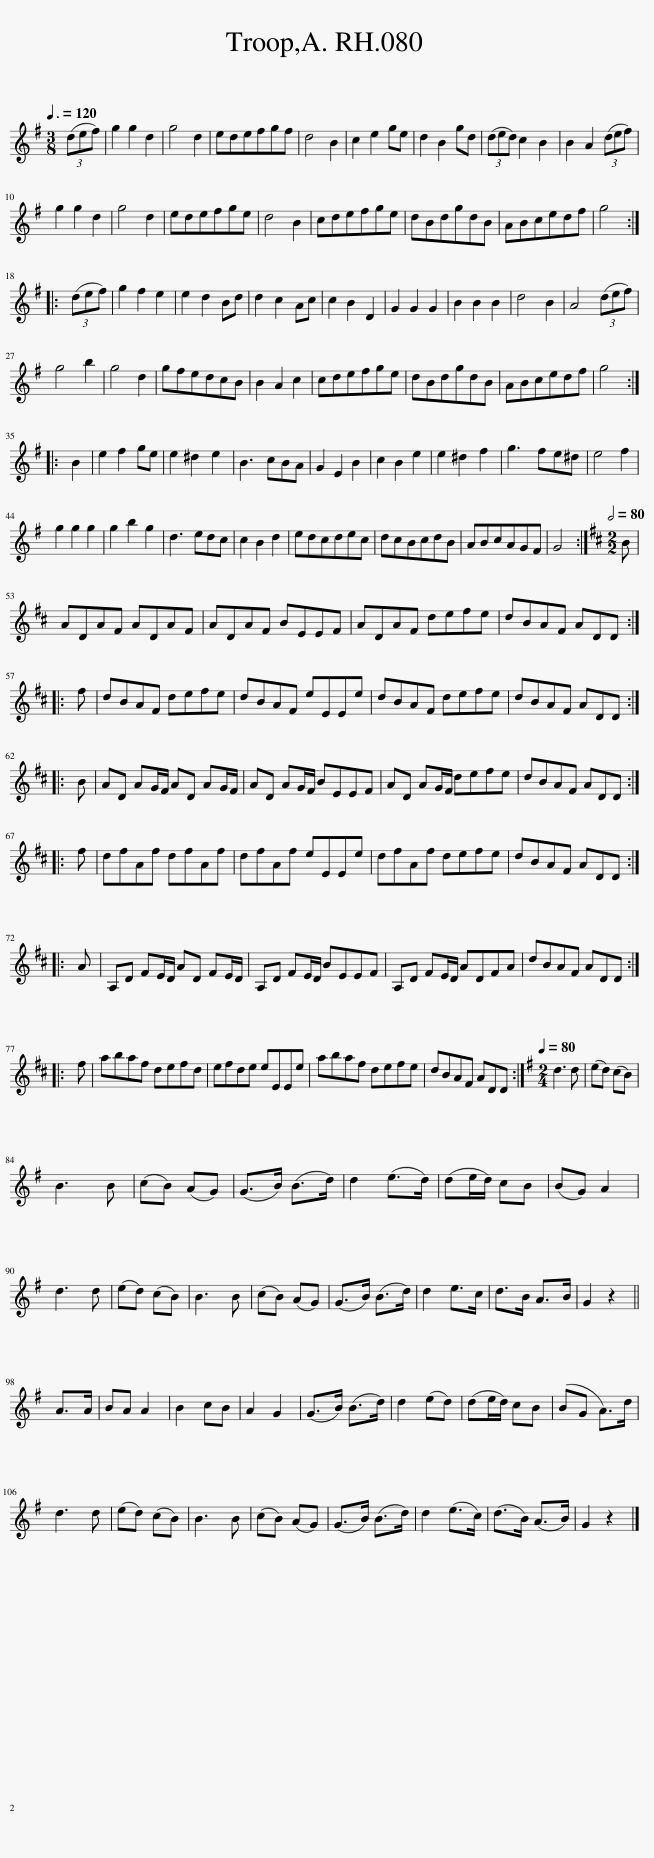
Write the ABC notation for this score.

X:1
L:1/8
Q:3/8=120
M:3/8
I:linebreak $
K:G
V:1 treble
V:1
 (3(def) | g2 g2 d2 | g4 d2 | edefgf | d4 B2 | %5
 c2 e2 ge | d2 B2 gd | (3(ded) c2 B2 | B2 A2 (3(def) |$ g2 g2 d2 | %10
 g4 d2 | edefge | d4 B2 | cdefge | dBdgdB | %15
 ABcedf | g4 ::$ (3(def) | g2 f2 e2 | e2 d2 Bd | %20
 d2 c2 Ac | c2 B2 D2 | G2 G2 G2 | B2 B2 B2 | d4 B2 | %25
 A4 (3(def) |$ g4 b2 | g4 d2 | gfedcB | B2 A2 c2 | %30
 cdefge | dBdgdB | ABcedf | g4 ::$ B2 | %35
 e2 f2 ge | e2 ^d2 e2 | B3 cBA | G2 E2 B2 | c2 B2 e2 | %40
 e2 ^d2 f2 | g3 fe^d | e4 f2 |$ g2 g2 g2 | g2 b2 g2 | %45
 d3 edc | c2 B2 d2 | edcdec | dcBcdB | ABcAGF | %50
 G4 :|[K:D][M:2/2][Q:1/2=80] B |$ ADAF ADAF | ADAF BEEF | ADAF defe | %55
 dBAF ADD ::$ f | dBAF defe | dBAF eEEe | dBAF defe | %60
 dBAF ADD ::$ B | AD AG/F/ AD AG/F/ | AD AG/F/ BEEF | AD AG/F/ defe | %65
 dBAF ADD ::$ f | dfAf dfAf | dfAf eEEe | dfAf defe | %70
 dBAF ADD ::$ A | A,D FE/D/ AD FE/D/ | A,D FE/D/ BEEF | A,D FE/D/ ADFA | %75
 dBAF ADD ::$ f | abaf defd | efde eEEe | abaf defe | %80
 dBAF ADD :|[K:G][M:2/4][Q:1/4=80] d3 d | (ed) (cB) |$ B3 B | (cB) (AG) | %85
 (G>B) (B>d) | d2 (e>d) | (de/d/) cB | (BG) A2 |$ d3 d | %90
 (ed) (cB) | B3 B | (cB) (AG) | (G>B) (B>d) | d2 e>c | %95
 d>B A>B | G2 z2 ||$ A>A | BA A2 | B2 cB | %100
 A2 G2 | (G>B) (B>d) | d2 (ed) | (de/d/) cB | (BG A>)d |$ %105
 d3 d | (ed) (cB) | B3 B | (cB) (AG) | (G>B) (B>d) | %110
 d2 (e>c) | (d>B) (A>B) | G2 z2 |] %113
